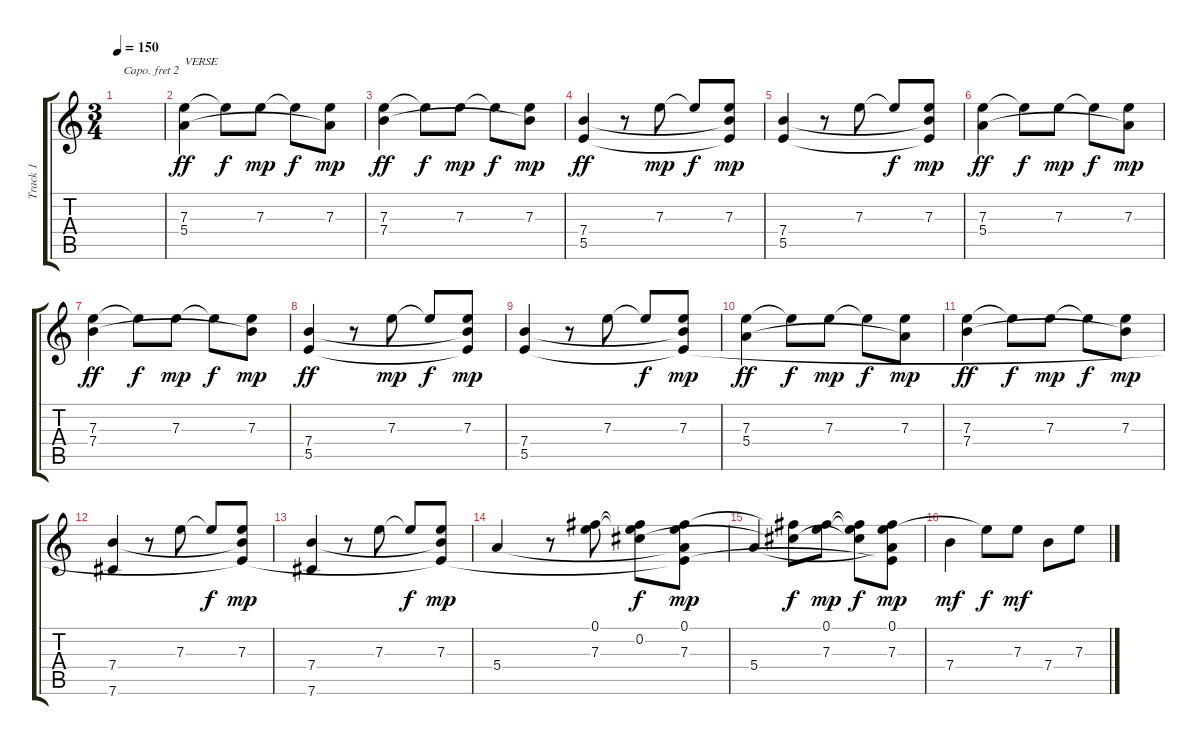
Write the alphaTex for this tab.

\track ("Track 1" "Track 1") {instrument acousticguitarsteel}
\staff {score tabs}
\capo 2
\tuning (E4 B3 G3 D3 A2 E2) {hide}
\ts (3 4)
\tempo 150
\clef g2
\ks c
|
(7.3 5.4).4{txt "VERSE" dy ff} 7.3{t}.8{dy f} 7.3.8{dy mp} 7.3{t}.8{dy f} (7.3 5.4{t}).8{dy mp} |
(7.3 7.4).4{dy ff} 7.3{t}.8{dy f} 7.3.8{dy mp} 7.3{t}.8{dy f} (7.3 7.4{t}).8{dy mp} |
(7.4 5.5).4{dy ff} r.8 7.3.8{dy mp} 7.3{t}.8{dy f} (7.3 7.4{t} 5.5{t}).8{dy mp} |
(7.4 5.5).4 r.8 7.3.8 7.3{t}.8{dy f} (7.3 7.4{t} 5.5{t}).8{dy mp} |
(7.3 5.4).4{dy ff} 7.3{t}.8{dy f} 7.3.8{dy mp} 7.3{t}.8{dy f} (7.3 5.4{t}).8{dy mp} |
(7.3 7.4).4{dy ff} 7.3{t}.8{dy f} 7.3.8{dy mp} 7.3{t}.8{dy f} (7.3 7.4{t}).8{dy mp} |
(7.4 5.5).4{dy ff} r.8 7.3.8{dy mp} 7.3{t}.8{dy f} (7.3 7.4{t} 5.5{t}).8{dy mp} |
(7.4 5.5).4 r.8 7.3.8 7.3{t}.8{dy f} (7.3 7.4{t} 5.5{t}).8{dy mp} |
(7.3 5.4).4{dy ff} 7.3{t}.8{dy f} 7.3.8{dy mp} 7.3{t}.8{dy f} (7.3 5.4{t}).8{dy mp} |
(7.3 7.4).4{dy ff} 7.3{t}.8{dy f} 7.3.8{dy mp} 7.3{t}.8{dy f} (7.3 7.4{t}).8{dy mp} |
(7.4 7.6).4 r.8 7.3.8 7.3{t}.8{dy f} (7.3 7.4{t} 5.5{t}).8{dy mp} |
(7.4 7.6).4 r.8 7.3.8 7.3{t}.8{dy f} (7.3 7.4{t} 5.5{t}).8{dy mp} |
5.4.4 r.8 (0.1 7.3).8 (0.1{t} 0.2 7.3{t}).8{dy f} (0.1 7.3 5.4{t} 5.5{t}).8{dy mp} |
5.4.4 (0.1{t} 0.2{t}).8{dy f} (0.1 7.3).8{dy mp} (0.1{t} 0.2{t} 7.3{t}).8{dy f} (0.1 7.3 5.4{t} 5.5{t}).8{dy mp} |
7.4.4{dy mf} 7.3{t}.8{dy f} 7.3.8{dy mf} 7.4.8 7.3.8
